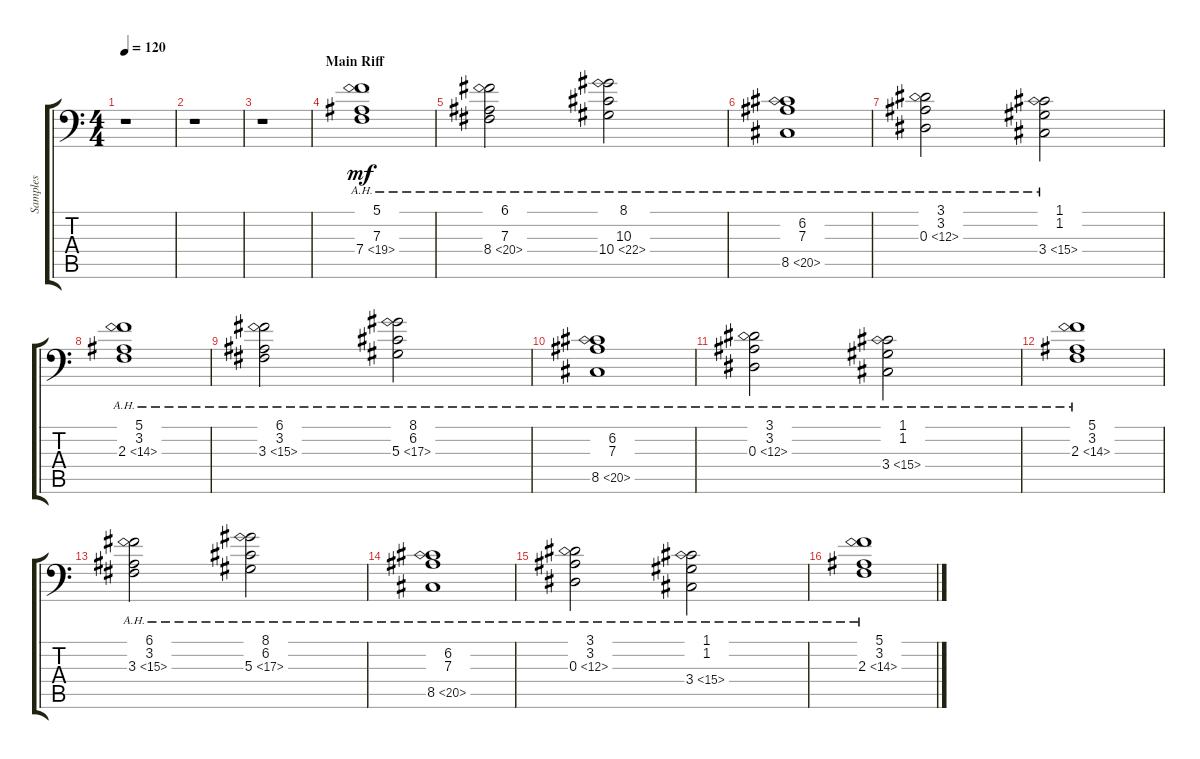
\track ("Samples" "Samples") {instrument stringensemble1}
\staff {score tabs}
\tuning (C4 G3 Eb3 Bb2 F2 Bb1) {hide}
\ts (4 4)
\tempo 120
\clef f4
\ks c
r.1{dy mp} |
r.1 |
r.1 |
\section ("" "Main Riff")
(5.1 7.3 7.4{ah 12}).1{dy mf volume 12 instrument stringensemble1} |
(6.1 7.3 8.4{ah 12}).2{volume 12} (8.1 10.3 10.4{ah 12}).2{volume 12} |
(6.2 7.3 8.5{ah 12}).1{volume 12} |
(3.1 3.2 0.3{ah 12}).2{volume 12} (1.1 1.2 3.4{ah 12}).2{volume 12} |
(5.1 3.2 2.3{ah 12}).1{volume 14} |
(6.1 3.2 3.3{ah 12}).2{volume 14} (8.1 6.2 5.3{ah 12}).2{volume 14} |
(6.2 7.3 8.5{ah 12}).1{volume 14} |
(3.1 3.2 0.3{ah 12}).2{volume 14} (1.1 1.2 3.4{ah 12}).2{volume 14} |
(5.1 3.2 2.3{ah 12}).1{volume 14} |
(6.1 3.2 3.3{ah 12}).2{volume 14} (8.1 6.2 5.3{ah 12}).2{volume 14} |
(6.2 7.3 8.5{ah 12}).1{volume 14} |
(3.1 3.2 0.3{ah 12}).2{volume 14} (1.1 1.2 3.4{ah 12}).2{volume 14} |
(5.1 3.2 2.3{ah 12}).1{volume 14}
